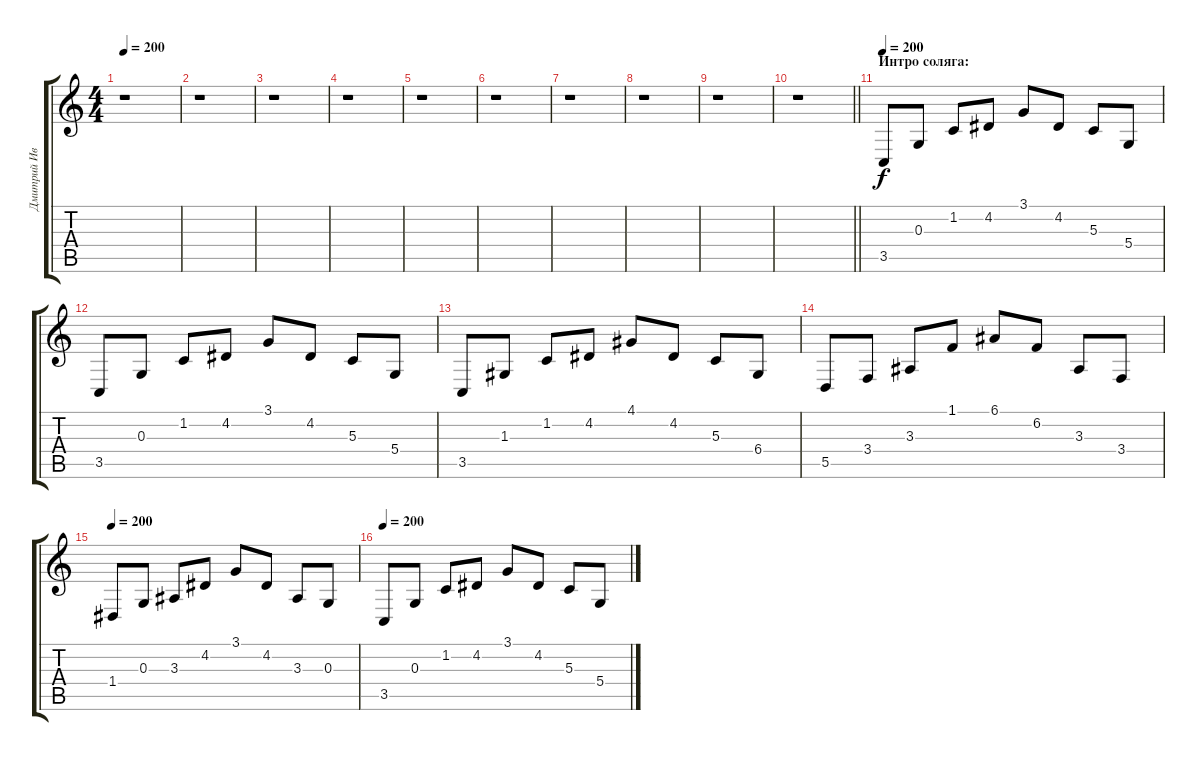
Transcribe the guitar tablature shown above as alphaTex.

\track ("Дмитрий Иванов" "Дмитрий Ив") {instrument clavinet}
\staff {score tabs}
\tuning (E4 B3 G3 D3 A2 E2) {hide}
\ts (4 4)
\tempo 200
\clef g2
\ks c
r.1{dy mf} |
r.1 |
r.1 |
r.1 |
r.1 |
r.1 |
r.1 |
r.1 |
r.1 |
\barLineRight lightlight
r.1 |
\section ("" "Интро соляга:")
\tempo 200
3.5.8{dy f} 0.3.8 1.2.8 4.2.8 3.1.8 4.2.8 5.3.8 5.4.8 |
3.5.8 0.3.8 1.2.8 4.2.8 3.1.8 4.2.8 5.3.8 5.4.8 |
3.5.8 1.3.8 1.2.8 4.2.8 4.1.8 4.2.8 5.3.8 6.4.8 |
5.5.8 3.4.8 3.3.8 1.1.8 6.1.8 6.2.8 3.3.8 3.4.8 |
\tempo 200
1.4.8 0.3.8 3.3.8 4.2.8 3.1.8 4.2.8 3.3.8 0.3.8 |
\tempo 200
3.5.8 0.3.8 1.2.8 4.2.8 3.1.8 4.2.8 5.3.8 5.4.8
